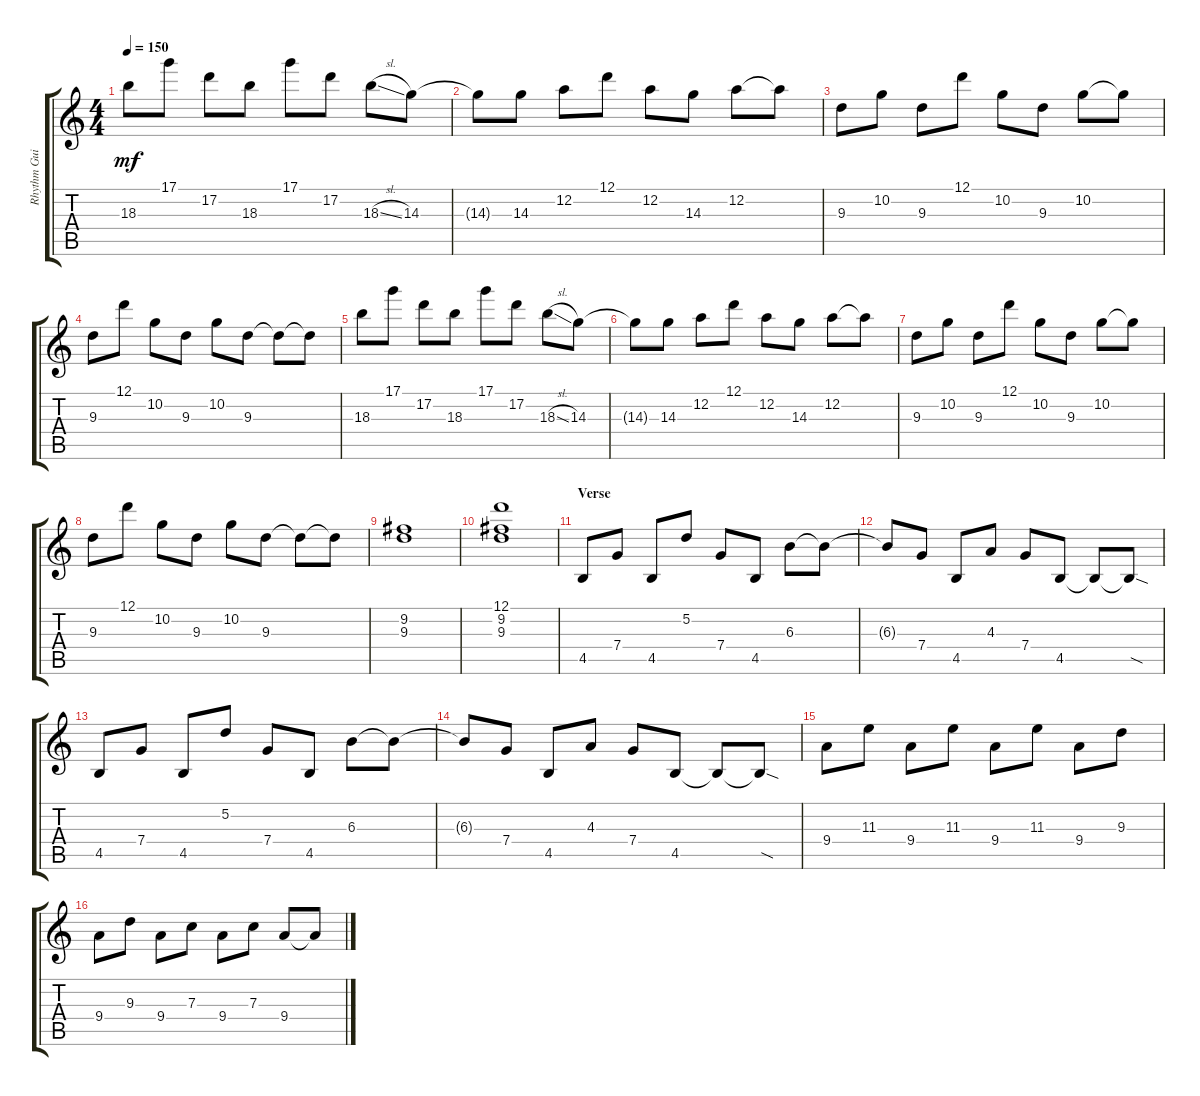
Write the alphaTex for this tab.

\track ("Rhythm Guitar" "Rhythm Gui") {instrument distortionguitar}
\staff {score tabs}
\tuning (D4 A3 F3 C3 G2 C2) {hide}
\ts (4 4)
\tempo 150
\clef g2
\ks c
18.3.8{dy mf} 17.1.8 17.2.8 18.3.8 17.1.8 17.2.8 18.3{sl}.8 14.3.8 |
14.3{t}.8 14.3.8 12.2.8 12.1.8 12.2.8 14.3.8 12.2.8 12.2{t}.8 |
9.3.8 10.2.8 9.3.8 12.1.8 10.2.8 9.3.8 10.2.8 10.2{t}.8 |
9.3.8 12.1.8 10.2.8 9.3.8 10.2.8 9.3.8 9.3{t}.8 9.3{t}.8 |
18.3.8 17.1.8 17.2.8 18.3.8 17.1.8 17.2.8 18.3{sl}.8 14.3.8 |
14.3{t}.8 14.3.8 12.2.8 12.1.8 12.2.8 14.3.8 12.2.8 12.2{t}.8 |
9.3.8 10.2.8 9.3.8 12.1.8 10.2.8 9.3.8 10.2.8 10.2{t}.8 |
9.3.8 12.1.8 10.2.8 9.3.8 10.2.8 9.3.8 9.3{t}.8 9.3{t}.8 |
(9.2 9.3).1 |
(12.1 9.2 9.3).1 |
\section ("" "Verse")
4.5.8 7.4.8 4.5.8 5.2.8 7.4.8 4.5.8 6.3.8 6.3{t}.8 |
6.3{t}.8 7.4.8 4.5.8 4.3.8 7.4.8 4.5.8 4.5{t}.8 4.5{sod t}.8 |
4.5.8 7.4.8 4.5.8 5.2.8 7.4.8 4.5.8 6.3.8 6.3{t}.8 |
6.3{t}.8 7.4.8 4.5.8 4.3.8 7.4.8 4.5.8 4.5{t}.8 4.5{sod t}.8 |
9.4.8 11.3.8 9.4.8 11.3.8 9.4.8 11.3.8 9.4.8 9.3.8 |
9.4.8 9.3.8 9.4.8 7.3.8 9.4.8 7.3.8 9.4.8 9.4{t}.8
